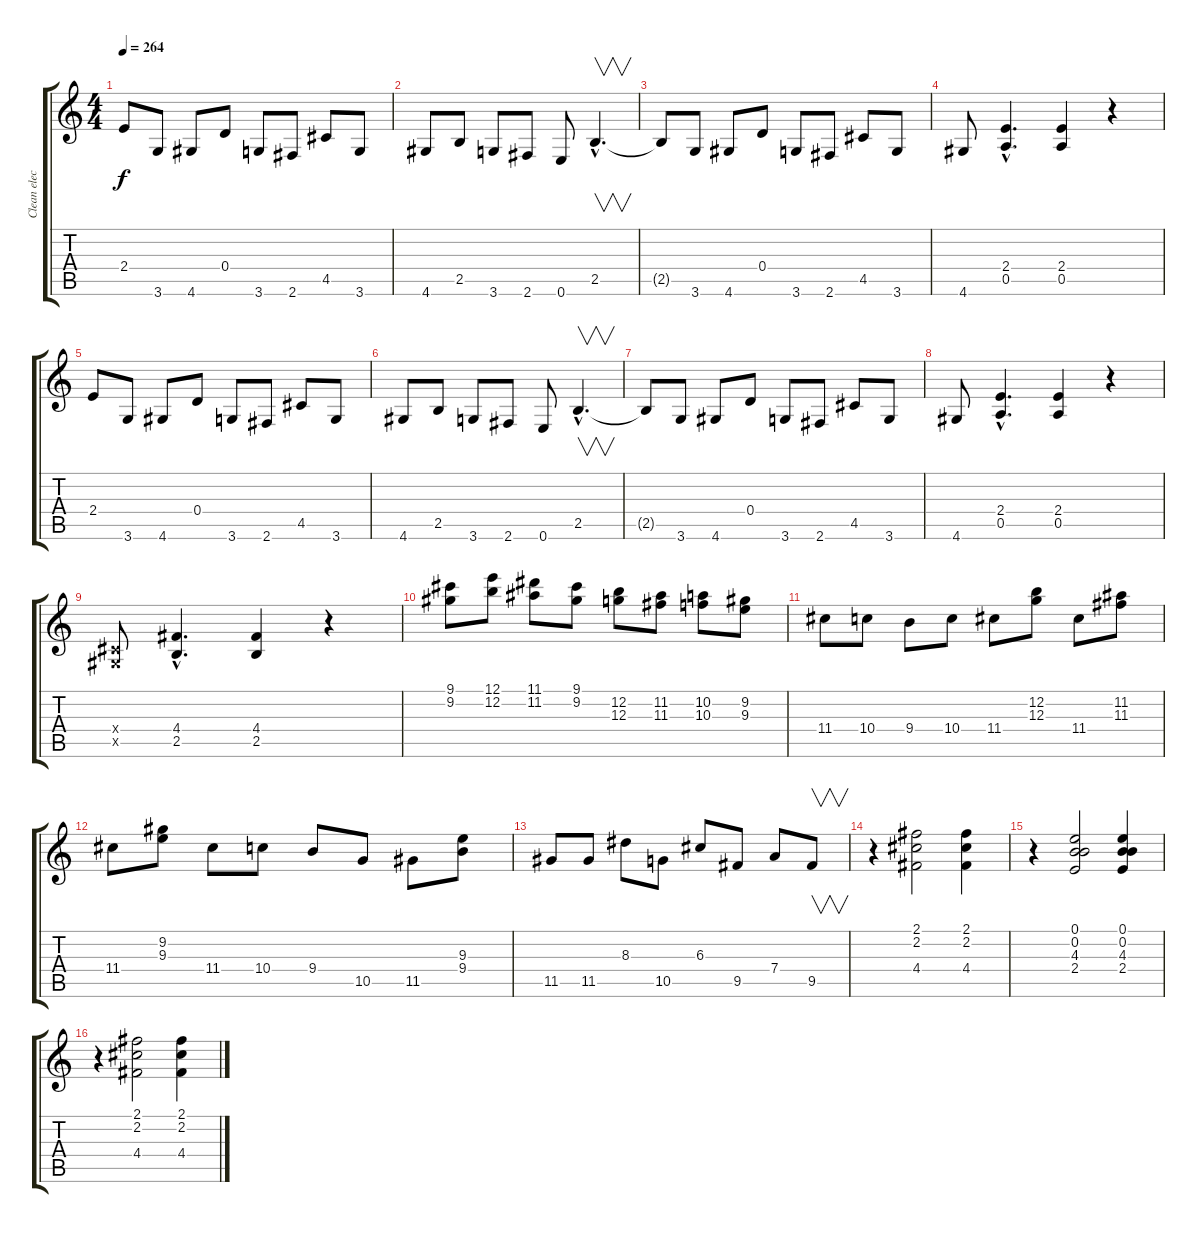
\track ("Clean electric guitar 2" "Clean elec") {instrument electricguitarclean}
\staff {score tabs}
\tuning (E4 B3 G3 D3 A2 E2) {hide}
\ts (4 4)
\tempo 264
\clef g2
\ks c
2.4.8{dy f instrument electricguitarclean} 3.6.8 4.6.8 0.4.8 3.6.8 2.6.8 4.5.8 3.6.8 |
4.6.8 2.5.8 3.6.8 2.6.8 0.6.8 2.5{hac}.4{v d} |
2.5{t}.8 3.6.8 4.6.8 0.4.8 3.6.8 2.6.8 4.5.8 3.6.8 |
4.6.8 (2.4{hac} 0.5{hac}).4{d} (2.4 0.5).4 r.4 |
2.4.8 3.6.8 4.6.8 0.4.8 3.6.8 2.6.8 4.5.8 3.6.8 |
4.6.8 2.5.8 3.6.8 2.6.8 0.6.8 2.5{hac}.4{v d} |
2.5{t}.8 3.6.8 4.6.8 0.4.8 3.6.8 2.6.8 4.5.8 3.6.8 |
4.6.8 (2.4{hac} 0.5{hac}).4{d} (2.4 0.5).4 r.4 |
(-1.4{x} -1.5{x}).8 (4.4{hac} 2.5{hac}).4{d} (4.4 2.5).4 r.4 |
(9.1 9.2).8 (12.1 12.2).8 (11.1 11.2).8 (9.1 9.2).8 (12.2 12.3).8 (11.2 11.3).8 (10.2 10.3).8 (9.2 9.3).8 |
11.4.8 10.4.8 9.4.8 10.4.8 11.4.8 (12.2 12.3).8 11.4.8 (11.2 11.3).8 |
11.4.8 (9.2 9.3).8 11.4.8 10.4.8 9.4.8 10.5.8 11.5.8 (9.3 9.4).8 |
11.5.8 11.5.8 8.3.8 10.5.8 6.3.8 9.5.8 7.4.8 9.5.8{v} |
r.4 (2.1 2.2 4.4).2 (2.1 2.2 4.4).4 |
r.4 (0.1 0.2 4.3 2.4).2 (0.1 0.2 4.3 2.4).4 |
r.4 (2.1 2.2 4.4).2 (2.1 2.2 4.4).4
